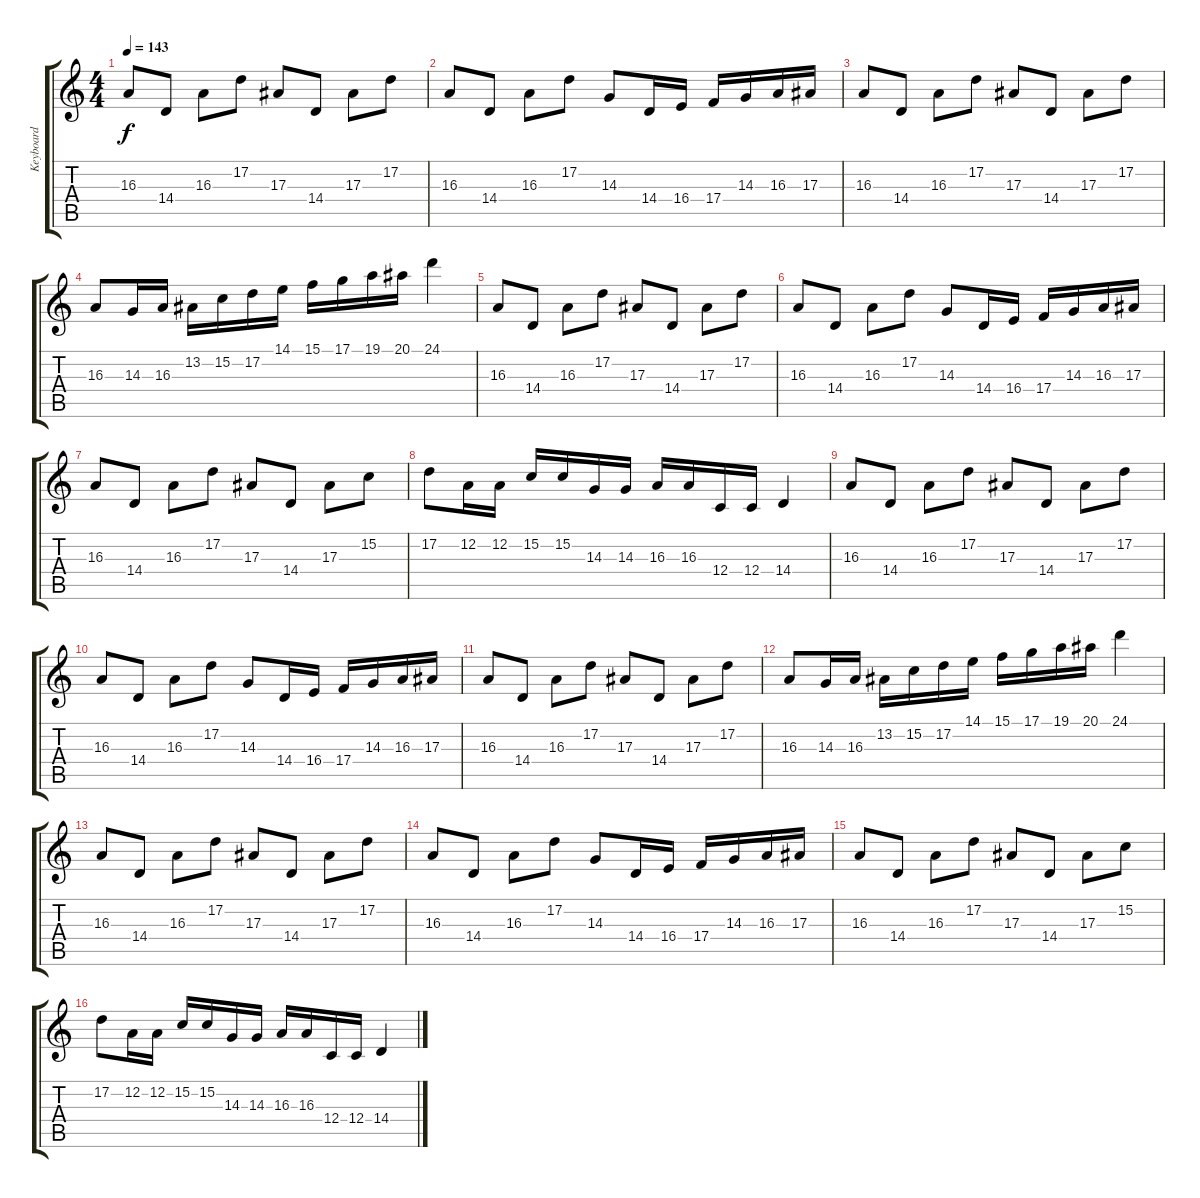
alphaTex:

\track ("Keyboard" "Keyboard") {instrument lead1square}
\staff {score tabs}
\tuning (D4 A3 F3 C3 G2 D2) {hide}
\ts (4 4)
\tempo 143
\clef g2
\ks c
16.3.8{dy f volume 14 instrument musicbox} 14.4.8 16.3.8 17.2.8 17.3.8 14.4.8 17.3.8 17.2.8 |
16.3.8 14.4.8 16.3.8 17.2.8 14.3.8 14.4.16 16.4.16 17.4.16 14.3.16 16.3.16 17.3.16 |
16.3.8 14.4.8 16.3.8 17.2.8 17.3.8 14.4.8 17.3.8 17.2.8 |
16.3.8 14.3.16 16.3.16 13.2.16 15.2.16 17.2.16 14.1.16 15.1.16 17.1.16 19.1.16 20.1.16 24.1.4 |
16.3.8{volume 14 instrument musicbox} 14.4.8 16.3.8 17.2.8 17.3.8 14.4.8 17.3.8 17.2.8 |
16.3.8 14.4.8 16.3.8 17.2.8 14.3.8 14.4.16 16.4.16 17.4.16 14.3.16 16.3.16 17.3.16 |
16.3.8 14.4.8 16.3.8 17.2.8 17.3.8 14.4.8 17.3.8 15.2.8 |
17.2.8 12.2.16 12.2.16 15.2.16 15.2.16 14.3.16 14.3.16 16.3.16 16.3.16 12.4.16 12.4.16 14.4.4 |
16.3.8{volume 14 instrument musicbox} 14.4.8 16.3.8 17.2.8 17.3.8 14.4.8 17.3.8 17.2.8 |
16.3.8 14.4.8 16.3.8 17.2.8 14.3.8 14.4.16 16.4.16 17.4.16 14.3.16 16.3.16 17.3.16 |
16.3.8 14.4.8 16.3.8 17.2.8 17.3.8 14.4.8 17.3.8 17.2.8 |
16.3.8 14.3.16 16.3.16 13.2.16 15.2.16 17.2.16 14.1.16 15.1.16 17.1.16 19.1.16 20.1.16 24.1.4 |
16.3.8{volume 14 instrument musicbox} 14.4.8 16.3.8 17.2.8 17.3.8 14.4.8 17.3.8 17.2.8 |
16.3.8 14.4.8 16.3.8 17.2.8 14.3.8 14.4.16 16.4.16 17.4.16 14.3.16 16.3.16 17.3.16 |
16.3.8 14.4.8 16.3.8 17.2.8 17.3.8 14.4.8 17.3.8 15.2.8 |
17.2.8 12.2.16 12.2.16 15.2.16 15.2.16 14.3.16 14.3.16 16.3.16 16.3.16 12.4.16 12.4.16 14.4.4
